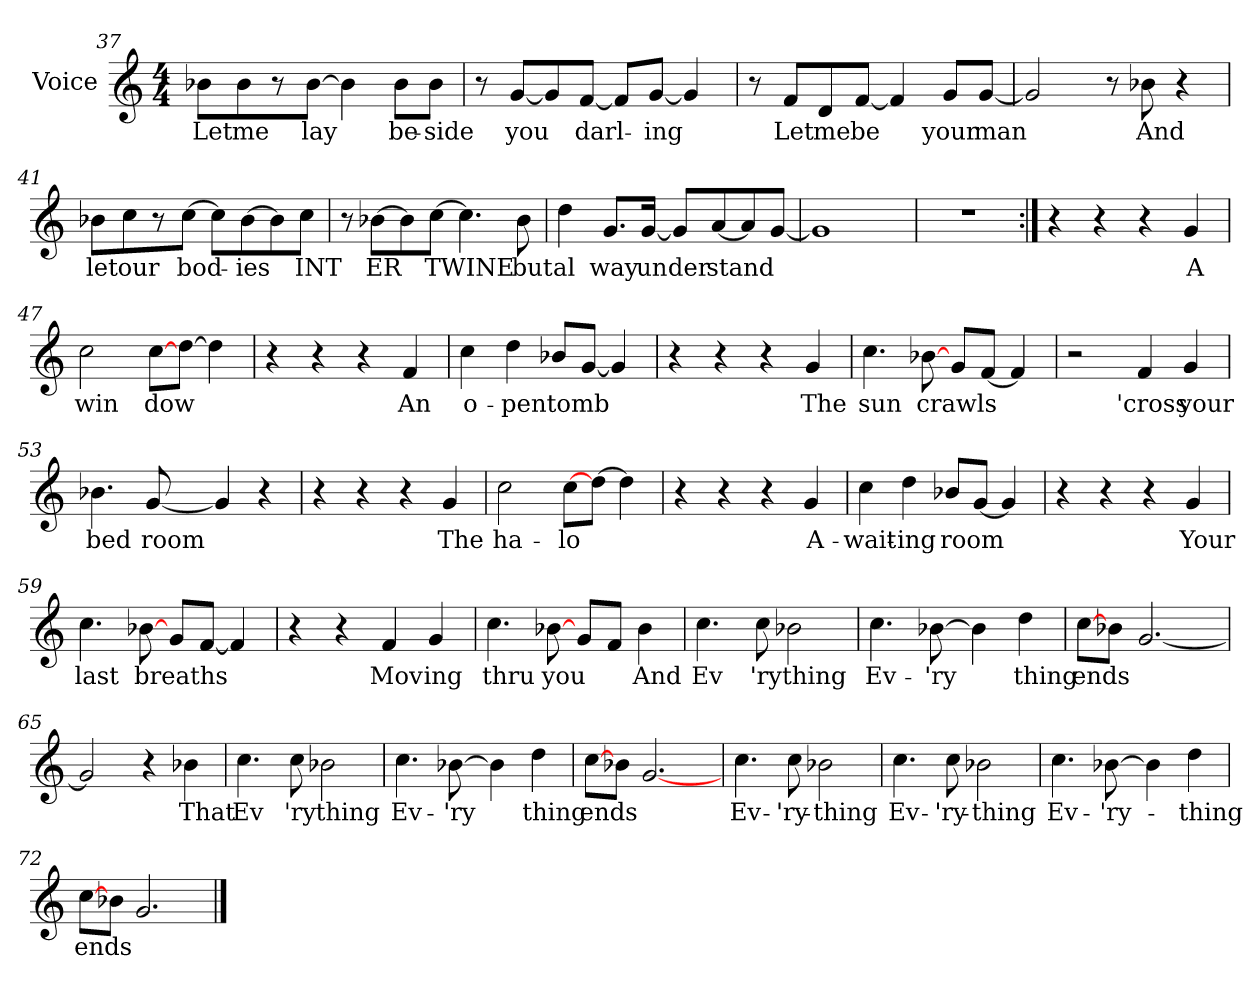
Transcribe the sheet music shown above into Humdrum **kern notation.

**kern	**text
*part1	*part1
*staff1	*staff1
*I"Voice	*
*I'V	*
!!LO:LB:g=z
*clefG2	*
*k[]	*
*C:	*
*M4/4	*
=37	=37
8b-X\L	Let
8b-\	me
8r	.
[8b-\J	lay
4b-\]	.
8b-\L	be-
8b-\J	-side
=38	=38
8r	.
[8g/L	you
8g/]	.
[8f/J	darl-
8f/L]	.
[8g/J	-ing
4g/]	.
!!LO:PB:g=z
=39	=39
8r	.
8f/L	Let
8d/	me
[8f/J	be
4f/]	.
8g/L	your
[8g/J	man
=40	=40
2g/]	.
8r	.
8b-X\	And
4r	.
=41	=41
8b-X\L	let
8cc\	our
8r	.
[8cc\J	bod-
8cc\L]	.
[8b-\	-ies
8b-\]	.
8cc\J	INT
!!LO:LB:g=z
=42	=42
8r	.
[8b-X\L	ER
8b-\]	.
[8cc\J	TWINE
4.cc\]	.
8b-\	but
=43	=43
4dd\	al
8.g/L	way
[16g/Jk	un
8g/L]	der
[8a/	stand
8a/]	.
[8g/J	.
!!LO:LB:g=z
=44	=44
1g]	.
=45	=45
1r	.
!!LO:LB:g=z
=46:|!	=46:|!
4r	BRIDGE:
4r	.
4r	.
4g/	A
=47	=47
2cc\	win
[8cc\L	dow
[8dd\J	.
4dd\]	.
=48	=48
4r	.
4r	.
4r	.
4f/	An
=49	=49
4cc\	o-
4dd\	-pen
8b-X/L	tomb
[8g/J	.
4g/]	.
!!LO:LB:g=z
=50	=50
4r	.
4r	.
4r	.
4g/	The
=51	=51
4.cc\	sun
[8b-X\	crawls
8g/L	.
[8f/J	.
4f/]	.
=52	=52
2r	.
4f/	'cross
4g/	your
=53	=53
4.b-X\	bed
[8g/	room
4g/]	.
4r	.
=54	=54
4r	.
4r	.
4r	.
4g/	The
!!LO:LB:g=z
=55	=55
2cc\	ha-
[8cc\L	-lo
[8dd\J	.
4dd\]	.
=56	=56
4r	.
4r	.
4r	.
4g/	A-
=57	=57
4cc\	-wait-
4dd\	-ing
8b-X/L	room
[8g/J	.
4g/]	.
=58	=58
4r	.
4r	.
4r	.
4g/	Your
=59	=59
4.cc\	last
[8b-X\	breaths
8g/L	.
[8f/J	.
4f/]	.
!!LO:LB:g=z
=60	=60
4r	.
4r	.
4f/	Mov
4g/	ing
=61	=61
4.cc\	thru
[8b-X\	you
8g/L	.
8f/J	.
4b-\	And
=62	=62
4.cc\	Ev
8cc\	'ry
2b-X\	thing
=63	=63
4.cc\	Ev-
[8b-X\	-'ry
4b-\]	.
4dd\	thing
=64	=64
[8cc\L	ends
8b-X\J	.
[2.g/	.
!!LO:LB:g=z
=65	=65
2g/]	.
4r	.
4b-X\	That
=66	=66
4.cc\	Ev
8cc\	'ry
2b-X\	thing
=67	=67
4.cc\	Ev-
[8b-X\	-'ry
4b-\]	.
4dd\	thing
=68	=68
[8cc\L	ends
8b-X\J	.
[2.g/	.
=69	=69
4.cc\	Ev-
8cc\	-'ry-
2b-X\	-thing
=70	=70
4.cc\	Ev-
8cc\	-'ry-
2b-X\	-thing
!!LO:LB:g=z
=71	=71
4.cc\	Ev-
[8b-X\	-'ry-
4b-\]	.
4dd\	-thing
=72	=72
[8cc\L	ends
8b-X\J	.
2.g/	.
==	==
*-	*-
